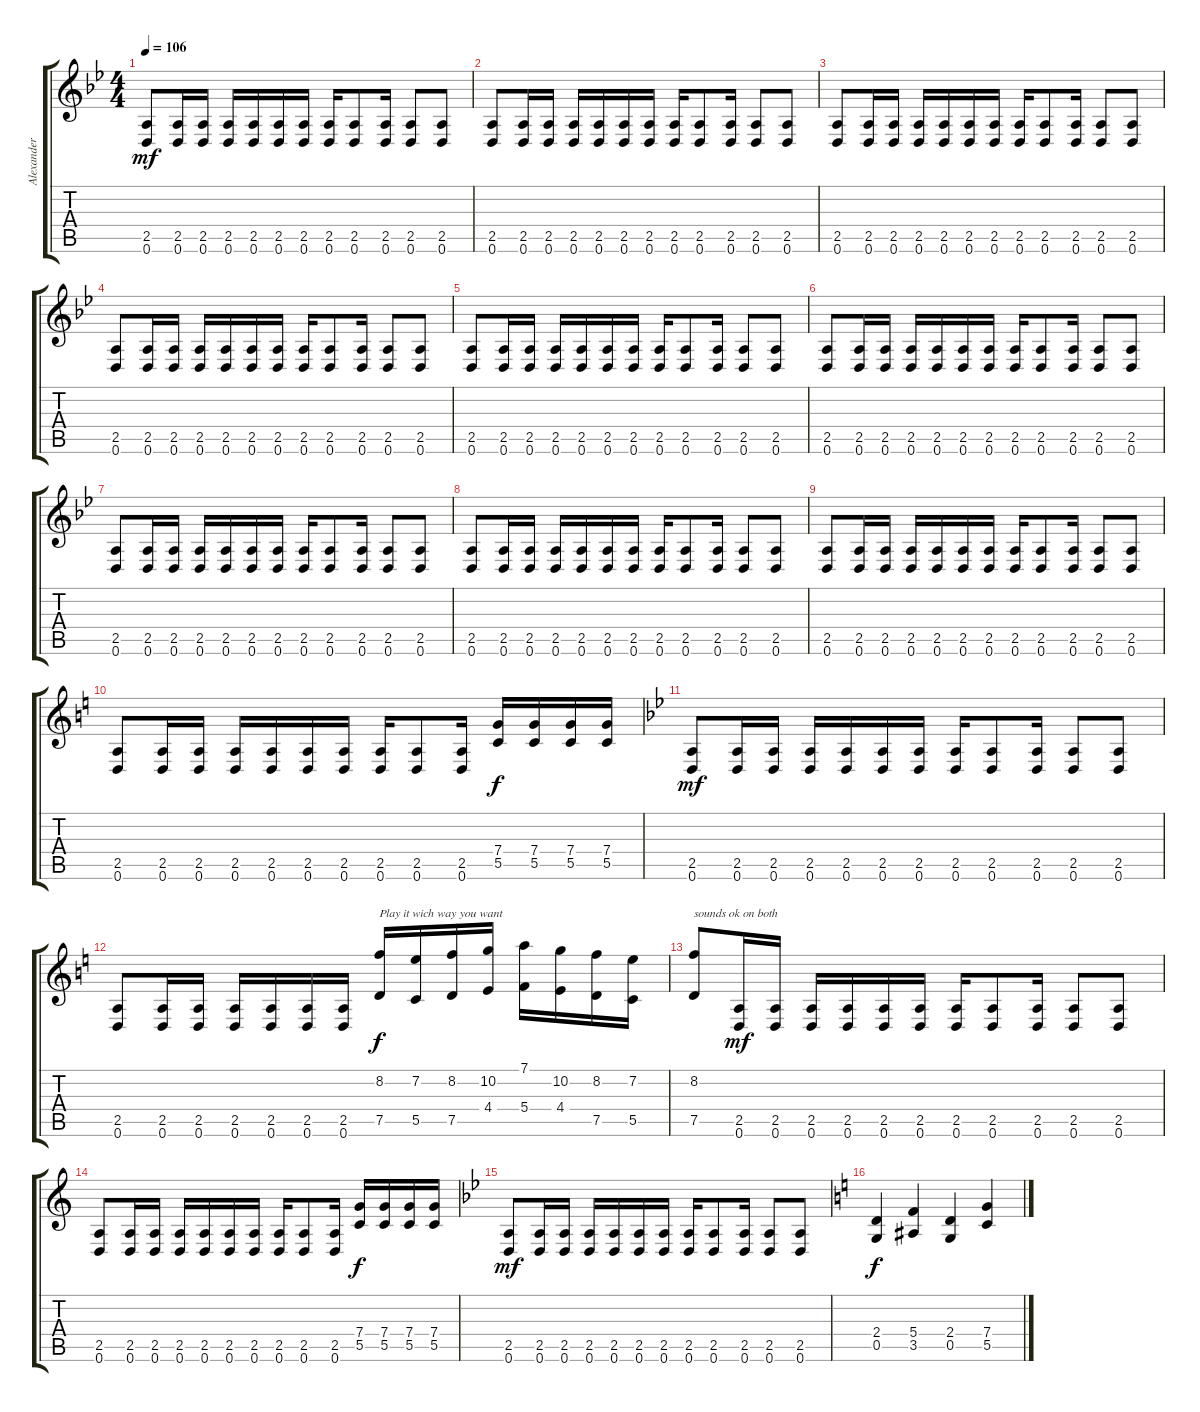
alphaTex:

\track ("Alexander Kuoppala" "Alexander ") {instrument distortionguitar}
\staff {score tabs}
\tuning (D4 A3 F3 C3 G2 D2) {hide}
\ts (4 4)
\tempo 106
\clef g2
\ks bb
(2.5 0.6).8{dy mf balance 8 instrument distortionguitar} (2.5 0.6).16 (2.5 0.6).16 (2.5 0.6).16 (2.5 0.6).16 (2.5 0.6).16 (2.5 0.6).16 (2.5 0.6).16 (2.5 0.6).8 (2.5 0.6).16 (2.5 0.6).8 (2.5 0.6).8 |
(2.5 0.6).8 (2.5 0.6).16 (2.5 0.6).16 (2.5 0.6).16 (2.5 0.6).16 (2.5 0.6).16 (2.5 0.6).16 (2.5 0.6).16 (2.5 0.6).8 (2.5 0.6).16 (2.5 0.6).8 (2.5 0.6).8 |
(2.5 0.6).8 (2.5 0.6).16 (2.5 0.6).16 (2.5 0.6).16 (2.5 0.6).16 (2.5 0.6).16 (2.5 0.6).16 (2.5 0.6).16 (2.5 0.6).8 (2.5 0.6).16 (2.5 0.6).8 (2.5 0.6).8 |
(2.5 0.6).8 (2.5 0.6).16 (2.5 0.6).16 (2.5 0.6).16 (2.5 0.6).16 (2.5 0.6).16 (2.5 0.6).16 (2.5 0.6).16 (2.5 0.6).8 (2.5 0.6).16 (2.5 0.6).8 (2.5 0.6).8 |
(2.5 0.6).8 (2.5 0.6).16 (2.5 0.6).16 (2.5 0.6).16 (2.5 0.6).16 (2.5 0.6).16 (2.5 0.6).16 (2.5 0.6).16 (2.5 0.6).8 (2.5 0.6).16 (2.5 0.6).8 (2.5 0.6).8 |
(2.5 0.6).8 (2.5 0.6).16 (2.5 0.6).16 (2.5 0.6).16 (2.5 0.6).16 (2.5 0.6).16 (2.5 0.6).16 (2.5 0.6).16 (2.5 0.6).8 (2.5 0.6).16 (2.5 0.6).8 (2.5 0.6).8 |
(2.5 0.6).8 (2.5 0.6).16 (2.5 0.6).16 (2.5 0.6).16 (2.5 0.6).16 (2.5 0.6).16 (2.5 0.6).16 (2.5 0.6).16 (2.5 0.6).8 (2.5 0.6).16 (2.5 0.6).8 (2.5 0.6).8 |
(2.5 0.6).8 (2.5 0.6).16 (2.5 0.6).16 (2.5 0.6).16 (2.5 0.6).16 (2.5 0.6).16 (2.5 0.6).16 (2.5 0.6).16 (2.5 0.6).8 (2.5 0.6).16 (2.5 0.6).8 (2.5 0.6).8 |
(2.5 0.6).8 (2.5 0.6).16 (2.5 0.6).16 (2.5 0.6).16 (2.5 0.6).16 (2.5 0.6).16 (2.5 0.6).16 (2.5 0.6).16 (2.5 0.6).8 (2.5 0.6).16 (2.5 0.6).8 (2.5 0.6).8 |
\ks c
(2.5 0.6).8 (2.5 0.6).16 (2.5 0.6).16 (2.5 0.6).16 (2.5 0.6).16 (2.5 0.6).16 (2.5 0.6).16 (2.5 0.6).16 (2.5 0.6).8 (2.5 0.6).16 (7.4 5.5).16{dy f} (7.4 5.5).16 (7.4 5.5).16 (7.4 5.5).16 |
\ks bb
(2.5 0.6).8{dy mf} (2.5 0.6).16 (2.5 0.6).16 (2.5 0.6).16 (2.5 0.6).16 (2.5 0.6).16 (2.5 0.6).16 (2.5 0.6).16 (2.5 0.6).8 (2.5 0.6).16 (2.5 0.6).8 (2.5 0.6).8 |
\ks c
(2.5 0.6).8 (2.5 0.6).16 (2.5 0.6).16 (2.5 0.6).16 (2.5 0.6).16 (2.5 0.6).16 (2.5 0.6).16 (8.2 7.5).16{txt "Play it wich way you want" dy f} (7.2 5.5).16 (8.2 7.5).16 (10.2 4.4).16 (7.1 5.4).16 (10.2 4.4).16 (8.2 7.5).16 (7.2 5.5).16 |
(8.2 7.5).8{txt "sounds ok on both"} (2.5 0.6).16{dy mf} (2.5 0.6).16 (2.5 0.6).16 (2.5 0.6).16 (2.5 0.6).16 (2.5 0.6).16 (2.5 0.6).16 (2.5 0.6).8 (2.5 0.6).16 (2.5 0.6).8 (2.5 0.6).8 |
(2.5 0.6).8 (2.5 0.6).16 (2.5 0.6).16 (2.5 0.6).16 (2.5 0.6).16 (2.5 0.6).16 (2.5 0.6).16 (2.5 0.6).16 (2.5 0.6).8 (2.5 0.6).16 (7.4 5.5).16{dy f} (7.4 5.5).16 (7.4 5.5).16 (7.4 5.5).16 |
\ks bb
(2.5 0.6).8{dy mf} (2.5 0.6).16 (2.5 0.6).16 (2.5 0.6).16 (2.5 0.6).16 (2.5 0.6).16 (2.5 0.6).16 (2.5 0.6).16 (2.5 0.6).8 (2.5 0.6).16 (2.5 0.6).8 (2.5 0.6).8 |
\ks c
(2.4 0.5).4{dy f balance 8} (5.4 3.5).4 (2.4 0.5).4 (7.4 5.5).4
